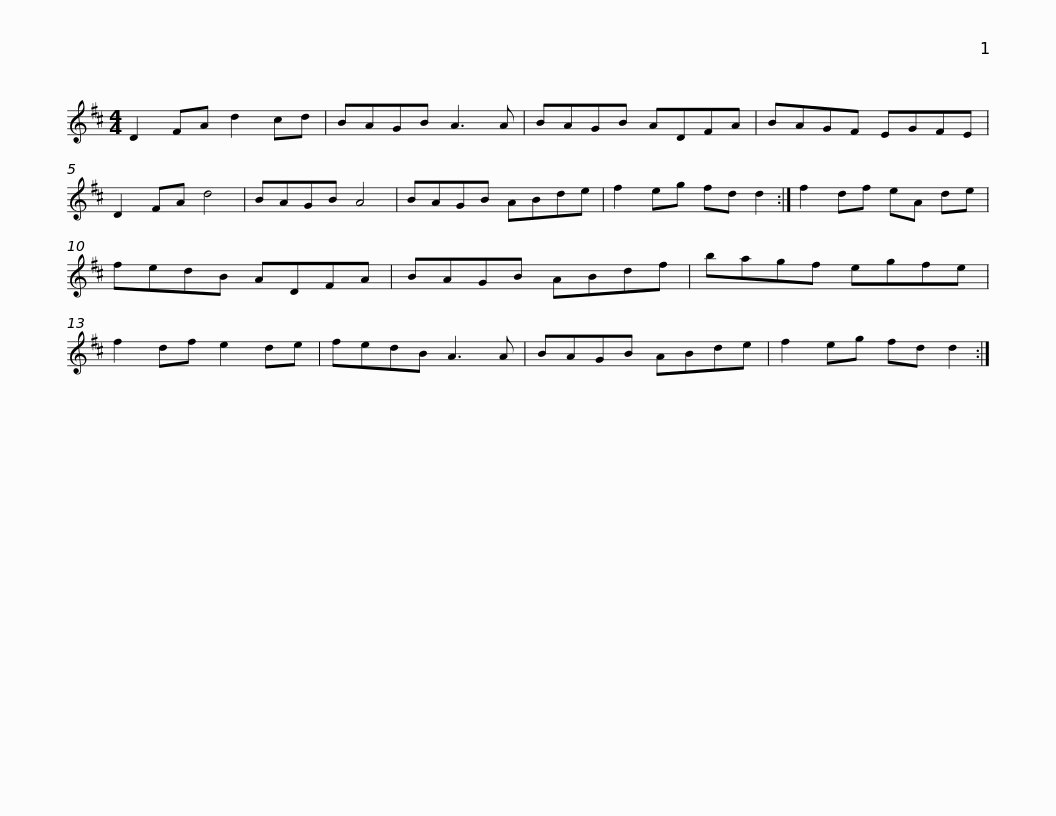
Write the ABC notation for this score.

X:1
L:1/8
M:4/4
I:linebreak $
K:D
V:1 treble
V:1
 D2 FA d2 cd | BAGB A3 A | BAGB ADFA | BAGF EGFE | D2 FA d4 | %5
 BAGB A4 |$ BAGB ABde | f2 eg fd d2 :| f2 df eA de | fedB ADFA | %10
 BAGB ABdf |$ bagf egfe | f2 df e2 de | fedB A3 A | BAGB ABde | %15
 f2 eg fd d2 :| %16
